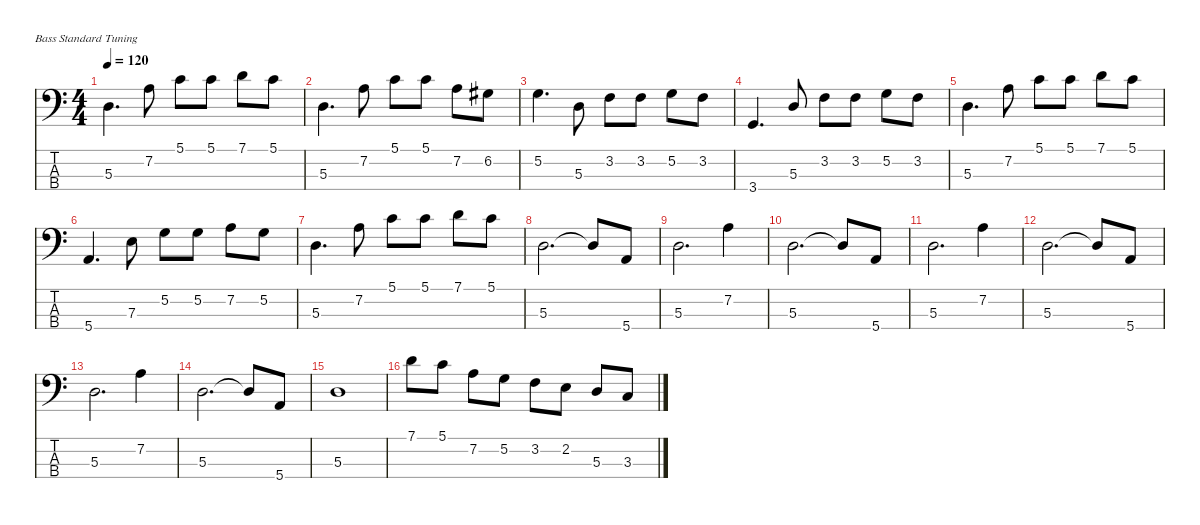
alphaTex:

\defaultSystemsLayout 4
\hideDynamics
\bracketExtendMode nobrackets
\singleTrackTrackNamePolicy hidden
\multiTrackTrackNamePolicy hidden
\firstSystemTrackNameMode fullname
\firstSystemTrackNameOrientation horizontal
\otherSystemsTrackNameOrientation horizontal
\track ("Bass" "el.bs.") {instrument electricbassfinger}
\staff {score tabs}
\tuning (G2 D2 A1 E1)
\ts (4 4)
\tempo 120
\clef f4
\ks c
5.3.4{d dy f beam Down} 7.2.8{beam Down} 5.1.8{beam Down} 5.1.8{beam Down} 7.1.8{beam Down} 5.1.8{beam Down} |
5.3.4{d beam Down} 7.2.8{beam Down} 5.1.8{beam Down} 5.1.8{beam Down} 7.2.8{beam Down} 6.2{acc #}.8{beam Down} |
5.2.4{d beam Down} 5.3.8{beam Down} 3.2.8{beam Down} 3.2.8{beam Down} 5.2.8{beam Down} 3.2.8{beam Down} |
3.4.4{d beam Up} 5.3.8{beam Up} 3.2.8{beam Down} 3.2.8{beam Down} 5.2.8{beam Down} 3.2.8{beam Down} |
5.3.4{d beam Down} 7.2.8{beam Down} 5.1.8{beam Down} 5.1.8{beam Down} 7.1.8{beam Down} 5.1.8{beam Down} |
5.4.4{d beam Up} 7.3.8{beam Down} 5.2.8{beam Down} 5.2.8{beam Down} 7.2.8{beam Down} 5.2.8{beam Down} |
5.3.4{d beam Down} 7.2.8{beam Down} 5.1.8{beam Down} 5.1.8{beam Down} 7.1.8{beam Down} 5.1.8{beam Down} |
5.3.2{d beam Down} 5.3{t}.8{beam Up} 5.4.8{beam Up} |
5.3.2{d beam Down} 7.2.4{beam Down} |
5.3.2{d beam Down} 5.3{t}.8{beam Up} 5.4.8{beam Up} |
5.3.2{d beam Down} 7.2.4{beam Down} |
5.3.2{d beam Down} 5.3{t}.8{beam Up} 5.4.8{beam Up} |
5.3.2{d beam Down} 7.2.4{beam Down} |
5.3.2{d beam Down} 5.3{t}.8{beam Up} 5.4.8{beam Up} |
5.3.1{beam Down} |
7.1.8{beam Down} 5.1.8{beam Down} 7.2.8{beam Down} 5.2.8{beam Down} 3.2.8{beam Down} 2.2.8{beam Down} 5.3.8{beam Up} 3.3.8{beam Up}
